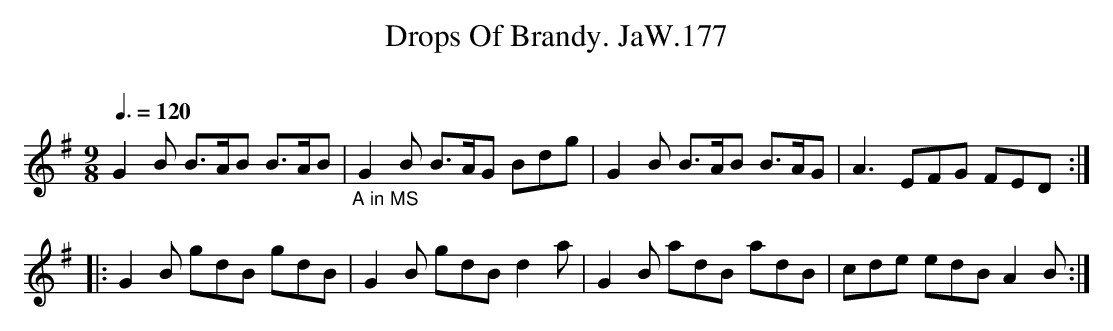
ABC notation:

X:1
T:Drops Of Brandy. JaW.177
M:9/8
L:1/8
Q:3/8=120
O:
K:G
G2B B>AB B>AB|"_A in MS"G2B B>AG Bdg|G2B B>AB B>AG|A3 EFG FED:|
|:G2B gdB gdB|G2B gdB d2a|G2B adB adB|cde edB A2B:|
